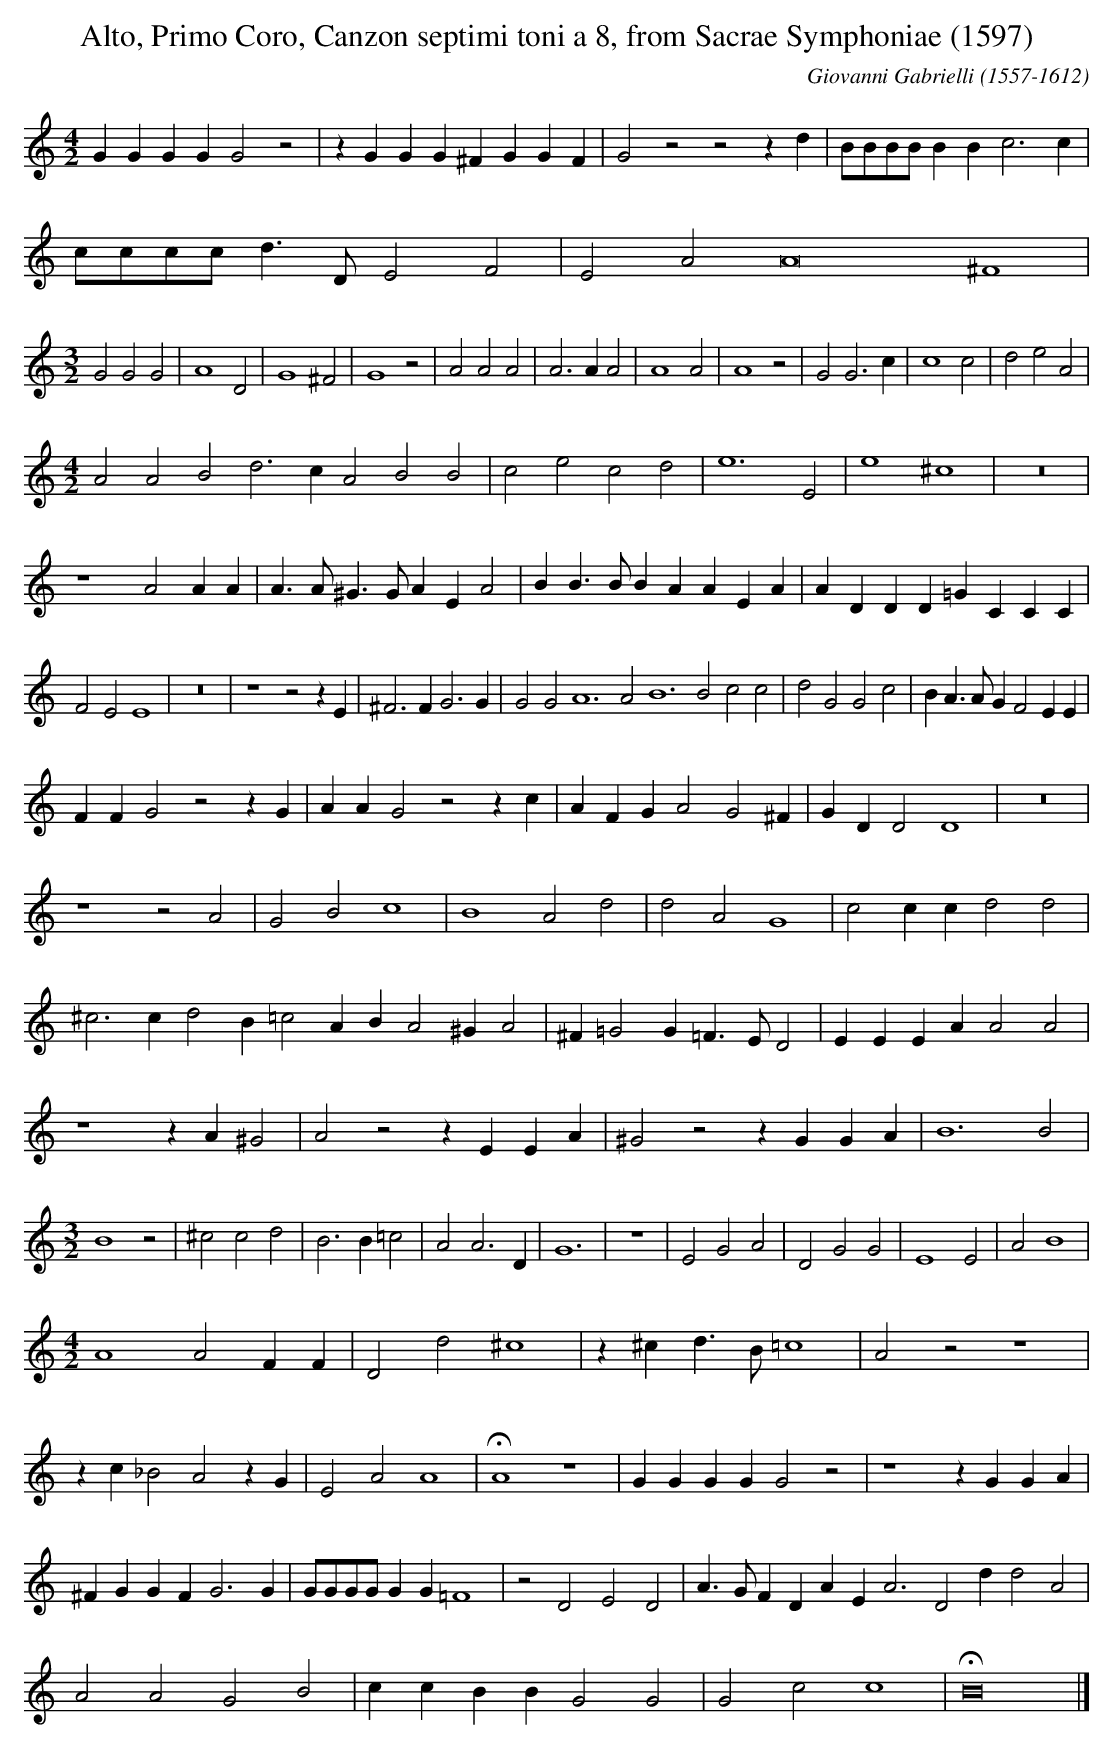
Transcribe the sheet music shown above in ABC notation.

X:1
T:Alto, Primo Coro, Canzon septimi toni a 8, from Sacrae Symphoniae (1597)
C:Giovanni Gabrielli (1557-1612)
M:4/2
L:1/2
K:C
G/G/G/G/Gz |z/G/G/G/^F/G/G/F/ |G z z z/d/ |B//B//B//B//B/B/c>c |
c//c//c//c//d/>D/EF |EAA4 ^F2|
M:3/2
L:1/2
GGG |A2D |G2^F |G2z |AAA | A>AA |A2A |A2z |GG>c |c2 c |deA |
M:4/2
L:1/2
AABd>c ABB |cecd |e3E |e2^c2 |z4 |
z2A A/A/ |A/>A/ ^G/>G/A/E/A |B/B/>B/B/ A/A/E/A/ |A/D/D/D/=G/C/C/C/ |
FEE2 |z4 | z2zz/E/ |^F>F G>G |GGA3 AB3B cc |dGGc |B/A/>A/G/ FE/E/ |
F/F/Gzz/G/ |A/A/Gzz/c/ |A/F/G/AG^F/ |G/D/DD2 |z4 |
z2zA |GBc2 |B2Ad |dAG2 |cc/c/dd |
^c>cdB/=cA/B/A^G/A |^F/=GG/=F/>E/D |E/E/E/A/AA |
z2z/A/^G |Azz/E/E/A/ |^Gzz/G/G/A/ |B3B |
M:3/2
L:1/2
B2z |^ccd |B>B=c |AA>D |G3 | z3 | EGA |DGG | E2E |AB2 |
M:4/2
L:1/2
A2AF/F/ |Dd^c2 |z/^c/d/>B/=c2 |Azz2 |
z/c/_BAz/G/ |EAA2 |HA2z2 |G/G/G/G/Gz |z2z/G/G/A/ |
^F/G/G/F/G>G |G//G//G//G//G/G/=F2 |zDED |A/>G/ F/D/A/E/ A3/2 Dd/dA |
AAGB |c/c/B/B/GG |Gcc2 |HB4 |]
